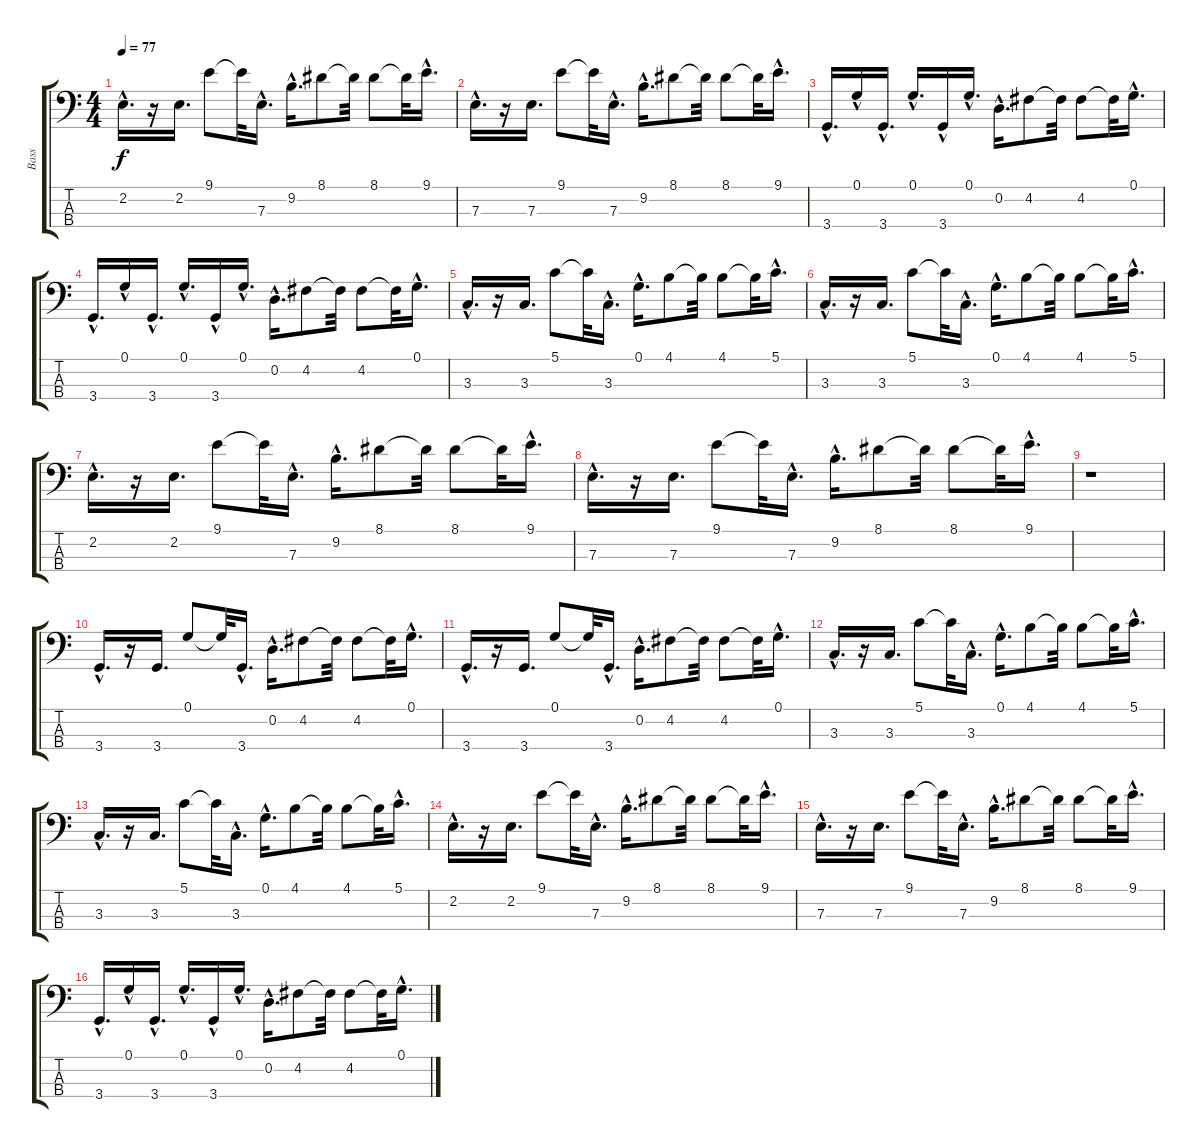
\track ("Bass" "Bass") {instrument electricbassfinger}
\staff {score tabs}
\tuning (G2 D2 A1 E1) {hide}
\ts (4 4)
\tempo 77
\clef f4
\ks c
2.2{hac}.16{d dy f} r.16 2.2.16{d} 9.1.8 9.1{t}.32 7.3{hac}.16{d} 9.2{hac}.16{d} 8.1.8 8.1{t}.32 8.1.8 8.1{t}.32 9.1{hac}.16{d} |
7.3{hac}.16{d} r.16 7.3.16{d} 9.1.8 9.1{t}.32 7.3{hac}.16{d} 9.2{hac}.16{d} 8.1.8 8.1{t}.32 8.1.8 8.1{t}.32 9.1{hac}.16{d} |
3.4{hac}.16{d} 0.1{hac}.16 3.4{hac}.16{d} 0.1{hac}.16{d} 3.4{hac}.16 0.1{hac}.16{d} 0.2{hac}.16{d} 4.2.8 4.2{t}.32 4.2.8 4.2{t}.32 0.1{hac}.16{d} |
3.4{hac}.16{d} 0.1{hac}.16 3.4{hac}.16{d} 0.1{hac}.16{d} 3.4{hac}.16 0.1{hac}.16{d} 0.2{hac}.16{d} 4.2.8 4.2{t}.32 4.2.8 4.2{t}.32 0.1{hac}.16{d} |
3.3{hac}.16{d} r.16 3.3.16{d} 5.1.8 5.1{t}.32 3.3{hac}.16{d} 0.1{hac}.16{d} 4.1.8 4.1{t}.32 4.1.8 4.1{t}.32 5.1{hac}.16{d} |
3.3{hac}.16{d} r.16 3.3.16{d} 5.1.8 5.1{t}.32 3.3{hac}.16{d} 0.1{hac}.16{d} 4.1.8 4.1{t}.32 4.1.8 4.1{t}.32 5.1{hac}.16{d} |
2.2{hac}.16{d} r.16 2.2.16{d} 9.1.8 9.1{t}.32 7.3{hac}.16{d} 9.2{hac}.16{d} 8.1.8 8.1{t}.32 8.1.8 8.1{t}.32 9.1{hac}.16{d} |
7.3{hac}.16{d} r.16 7.3.16{d} 9.1.8 9.1{t}.32 7.3{hac}.16{d} 9.2{hac}.16{d} 8.1.8 8.1{t}.32 8.1.8 8.1{t}.32 9.1{hac}.16{d} |
r.1 |
3.4{hac}.16{d volume 14} r.16 3.4.16{d} 0.1.8 0.1{t}.32 3.4{hac}.16{d} 0.2{hac}.16{d} 4.2.8 4.2{t}.32 4.2.8 4.2{t}.32 0.1{hac}.16{d} |
3.4{hac}.16{d} r.16 3.4.16{d} 0.1.8 0.1{t}.32 3.4{hac}.16{d} 0.2{hac}.16{d} 4.2.8 4.2{t}.32 4.2.8 4.2{t}.32 0.1{hac}.16{d} |
3.3{hac}.16{d} r.16 3.3.16{d} 5.1.8 5.1{t}.32 3.3{hac}.16{d} 0.1{hac}.16{d} 4.1.8 4.1{t}.32 4.1.8 4.1{t}.32 5.1{hac}.16{d} |
3.3{hac}.16{d} r.16 3.3.16{d} 5.1.8 5.1{t}.32 3.3{hac}.16{d} 0.1{hac}.16{d} 4.1.8 4.1{t}.32 4.1.8 4.1{t}.32 5.1{hac}.16{d} |
2.2{hac}.16{d volume 14} r.16 2.2.16{d volume 13} 9.1.8{volume 13} 9.1{t}.32 7.3{hac}.16{d volume 12} 9.2{hac}.16{d volume 12} 8.1.8{volume 12} 8.1{t}.32 8.1.8{volume 11} 8.1{t}.32 9.1{hac}.16{d volume 10} |
7.3{hac}.16{d volume 10} r.16 7.3.16{d volume 9} 9.1.8{volume 9} 9.1{t}.32 7.3{hac}.16{d volume 8} 9.2{hac}.16{d volume 8} 8.1.8{volume 8} 8.1{t}.32 8.1.8{volume 7} 8.1{t}.32 9.1{hac}.16{d volume 6} |
3.4{hac}.16{d volume 6} 0.1{hac}.16{volume 6} 3.4{hac}.16{d volume 6} 0.1{hac}.16{d volume 6} 3.4{hac}.16{volume 6} 0.1{hac}.16{d volume 5} 0.2{hac}.16{d volume 5} 4.2.8{volume 5} 4.2{t}.32 4.2.8{volume 5} 4.2{t}.32 0.1{hac}.16{d volume 5}
